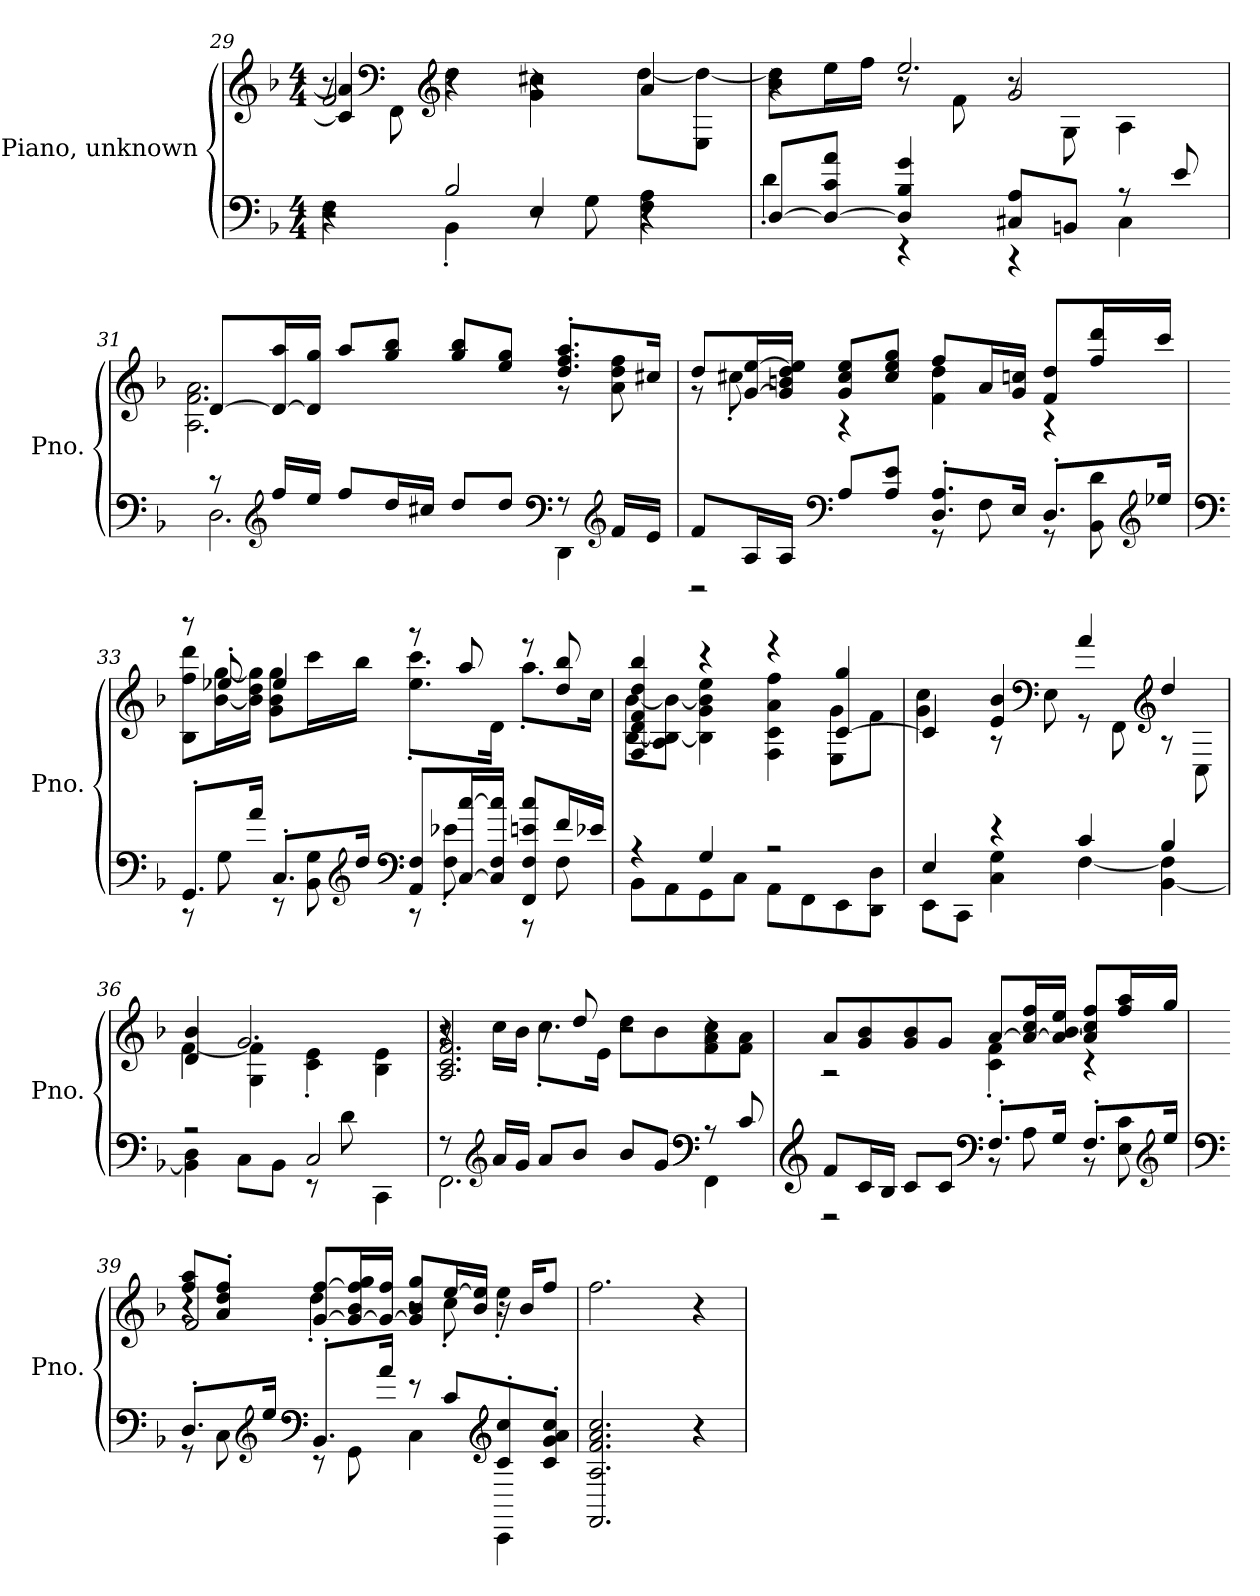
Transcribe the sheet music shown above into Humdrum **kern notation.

**kern	**kern
*part1	*part1
*staff2	*staff1
*I"Piano, unknown	*
*I'Pno.	*
!!LO:LB:g=z
*clefF4	*clefG2
*k[b-]	*k[b-]
*M4/4	*M4/4
=29	=29
*^	*^
*	*^	*	*^
4r	4F\	2r	2f/	8r	4c/] 4a/]
*	*	*	*clefF4	*	*
.	.	.	.	8FF\	.
*	*	*	*clefG2	*	*
2B-/	4BB-'\	.	.	4dd\	4r
.	8r	4E/	4r	4g\ 4cc#X\	2r
.	8G\	.	.	.	.
4r	4F\ 4A\	4r	4a/	[8dd\L	.
.	.	.	.	8E\ 8dd\_J	.
*	*v	*v	*	*	*
=30	=30	=30	=30	=30
[8D/L	4d'\	4r	8b-\ 8dd\]L	2r
8D/_ 8c/ 8a/J	.	.	16ee\L	.
.	.	.	16ff\JJ	.
4D/] 4B-/ 4g/	4r	2.ee/	8r	.
.	.	.	8f\	.
8C#X/ 8A/L	4r	.	8r	2g/
8BBn/J	.	.	8G\	.
8r	4C#\	.	4A\	.
8e/	.	.	.	.
*	*	*	*v	*v
=31	=31	=31	=31
8r	2.D\	[8d/L	2.A\ 2.f\ 2.a\
*clefG2	*	*	*
16ff/LL	.	16d/_ 16aa/L	.
16ee/JJ	.	16d/] 16gg/JJ	.
8ff/L	.	8aa/L	.
16dd/L	.	8gg/ 8bb-/J	.
16cc#X/JJ	.	.	.
8dd/L	.	8gg/ 8bb-/L	.
8dd/J	.	8ee/ 8gg/J	.
*clefF4	*	*	*
8r	4DD\	8.dd/' 8.ff/' 8.aa/'L	8r
*clefG2	*	*	*
16f/LL	.	.	8a\ 8dd\ 8ff\
16e/JJ	.	16cc#X/Jk	.
!!LO:PB:g=z	!!
=32	=32	=32	=32
8f/L	2r	8dd/L	8r
16A/L	.	[16g/ [16ee/L	8cc#X'\
16A/JJ	.	16g/] 16bn/ 16dd/ 16ee/]JJ	.
*clefF4	*	*	*
8A/L	.	8g/ 8cc#/ 8ee/L	4r
8A/ 8e/J	.	8cc#/ 8ee/ 8gg/J	.
8.D/' 8.A/'L	8r	8ff/L	4f\ 4dd\
.	8F\	16a/L	.
16E/Jk	.	16g/ 16ccn/JJ	.
8.D'/L	8r	8f/ 8dd/L	4r
.	8BB-\ 8d\	16ff/ 16ddd/L	.
*clefG2	*	*	*
16ee-X/Jk	.	16ccc/JJ	.
=33	=33	=33	=33
*clefF4	*	*	*
8.GG'/L	8r	8r	8B-\ 8ff\ 8ddd\L
.	8G\	8ee-X'/	[16b-\ [16gg\L
16a/Jk	.	.	16b-\] 16dd\ 16gg\]JJ
8.C'/L	8r	4ee-/	8g\ 8b-\ 8gg\L
.	8BB-\ 8G\	.	16ccc\L
*clefG2	*	*	*
16dd/Jk	.	.	16bb-\JJ
*clefF4	*	*	*
8AA/ 8F/L	8r	8r	8.ee-\' 8.ccc\'L
[16C/ [16cc/L	8F\' 8e-X\'	8aa/	.
16C/] 16F/ 16cc/]JJ	.	.	16d\Jk
8FF/ 8F/ 8en/ 8cc/L	8r	8r	8.aa'\L
16f/L	8F\	8dd/ 8bb-/	.
16e-X/JJ	.	.	16cc\Jk
!!LO:LB:g=z	!!
=34	=34	=34	=34
4r	8BB-\L	4F/ 4d/ 4f/ 4dd/ 4bb-/	[8B-\ [8b-\L
.	8AA\	.	8A\ 8B-\_ 8b-\_J
4G/	8GG\	4r	4B-\] 4g\ 4b-\] 4ee\
.	8C\J	.	.
2r	8AA\L	4r	4F\ 4c\ 4a\ 4ff\
.	8FF\	.	.
.	8EE\	[4c/ 4gg/	8E\ 8g\L
.	8DD\ 8D\J	.	8f\J
=35	=35	=35	=35
4E/	8EE\L	4c/]	4g\ 4cc\
.	8CC\J	.	.
4r	4C\ 4G\	4e/ 4b-/	8r
*	*	*clefF4	*
.	.	.	8E\
4c/	[4F\	4a/	8r
.	.	.	8FF\
*	*	*clefG2	*
4B-/	[4BB-\ 4F\]	4dd/	8r
.	.	.	8C\
=36	=36	=36	=36
2r	4BB-\] 4D\	4d/ 4b-/	[4f\
.	8C\L	2.g/	4G\ 4f\]
.	8BB-\J	.	.
2C/	8r	.	4c\' 4e\'
.	8d\	.	.
.	4CC\	.	4B-\ 4e\
!!LO:LB:g=z
=37	=37	=37	=37
*	*	*	*^
8r	2.FF\	4r	8r	2.A/ 2.c/ 2.f/
*clefG2	*	*	*	*
16a/LL	.	.	16cc\LL	.
16g/JJ	.	.	16b-\JJ	.
8a/L	.	8r	8.cc'\L	.
8b-/J	.	8dd/	.	.
.	.	.	16e\Jk	.
8b-/L	.	2r	8dd\L	.
8g/J	.	.	8b-\	.
*clefF4	*	*	*	*
8r	4FF\	.	8f\ 8a\ 8cc\	4r
8c/	.	.	8f\ 8a\J	.
*	*	*v	*v	*v
=38	=38	=38
*clefG2	*	*
*	*	*^
8f/L	2r	8a/L	2r
16c/L	.	8g/ 8b-/	.
16B-/JJ	.	.	.
8c/L	.	8g/ 8b-/	.
8c/J	.	8g/J	.
*clefF4	*	*	*
8.F'/L	8r	[8a/L	4c\' 4f\'
.	8A\	16a/_ 16cc/ 16ff/L	.
16G/Jk	.	16a/_ 16b-/ 16ee/JJ	.
8.F'/L	8r	8a/] 8cc/ 8ff/L	4r
.	8E\ 8c\	16ff/ 16aa/L	.
*clefG2	*	*	*
16ee/Jk	.	16gg/JJ	.
*	*	*v	*v
!!LO:LB:g=z
=39	=39	=39
*clefF4	*	*
*	*	*^
*	*	*	*^
8.D'/L	8r	8ff/ 8aa/L	4r	2f/
.	8C\	8a/' 8dd/' 8ff/'J	.	.
*clefG2	*	*	*	*
16ee/Jk	.	.	.	.
*clefF4	*	*	*	*
8.BB-'/L	8r	[8g/ [8ff/L	4dd'\	.
.	8GG\	16g/_ 16b-/ 16ff/] 16gg/L	.	.
16a/Jk	.	16g/_ 16ff/JJ	.	.
8r	4C\	8g/] 8b-/ 8gg/L	8r	2r
8c/L	.	[16ee/L	8cc'\	.
.	.	16b-/ 16ee/]JJ	.	.
*clefG2	*	*	*	*
8c/' 8cc/'	4CC\	16r	4ee'\	.
.	.	16b-/KL	.	.
8c/' 8g/' 8a/' 8cc/'J	.	8ff/J	.	.
*v	*v	*	*	*
*	*v	*v	*v
=40	=40
2.FF/ 2.A/ 2.f/ 2.a/ 2.cc/	2.ff\
4r	4r
=	=
*-	*-
